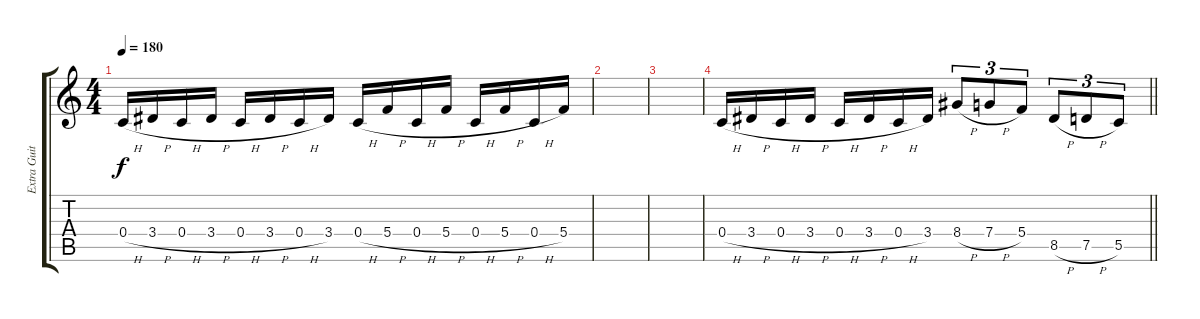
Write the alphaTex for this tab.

\track ("Extra Guitar" "Extra Guit") {instrument distortionguitar}
\staff {score tabs}
\tuning (D4 A3 F3 C3 G2 C2) {hide}
\ts (4 4)
\tempo 180
\clef g2
\ks c
0.4{h}.16{dy f} 3.4{h}.16 0.4{h}.16 3.4{h}.16 0.4{h}.16 3.4{h}.16 0.4{h}.16 3.4.16 0.4{h}.16 5.4{h}.16 0.4{h}.16 5.4{h}.16 0.4{h}.16 5.4{h}.16 0.4{h}.16 5.4.16 |
|
|
\barLineRight lightlight
0.4{h}.16 3.4{h}.16 0.4{h}.16 3.4{h}.16 0.4{h}.16 3.4{h}.16 0.4{h}.16 3.4.16 8.4{h}.8{tu (3 2)} 7.4{h}.8{tu (3 2)} 5.4.8{tu (3 2)} 8.5{h}.8{tu (3 2)} 7.5{h}.8{tu (3 2)} 5.5.8{tu (3 2)}
